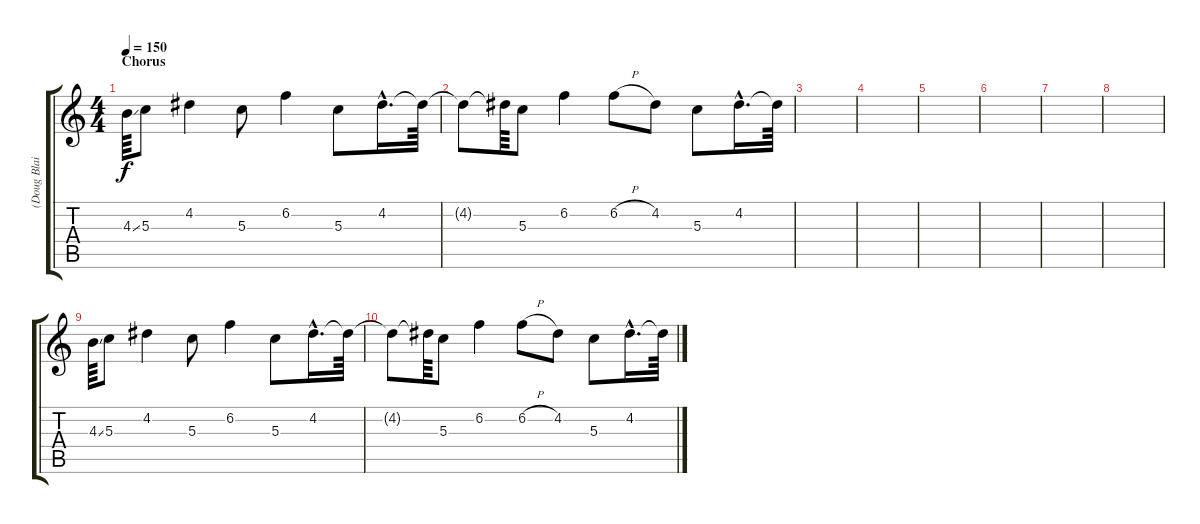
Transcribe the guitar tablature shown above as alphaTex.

\track ("(Doug Blair) Lead Guitar" "(Doug Blai") {instrument distortionguitar}
\staff {score tabs}
\tuning (E4 B3 G3 D3 A2 E2) {hide}
\ts (4 4)
\section ("" "Chorus")
\tempo 150
\clef g2
\ks c
4.3{ss}.64{dy f} 5.3.8 4.2.4 5.3.8 6.2.4 5.3.8 4.2{hac}.16{d} 4.2{t}.64 |
4.2{t}.8 4.2{t}.64 5.3.8 6.2.4 6.2{h}.8 4.2.8 5.3.8 4.2{hac}.16{d} 4.2{t}.64 |
|
|
|
|
|
|
4.3{ss}.64 5.3.8 4.2.4 5.3.8 6.2.4 5.3.8 4.2{hac}.16{d} 4.2{t}.64 |
4.2{t}.8 4.2{t}.64 5.3.8 6.2.4 6.2{h}.8 4.2.8 5.3.8 4.2{hac}.16{d} 4.2{t}.64
